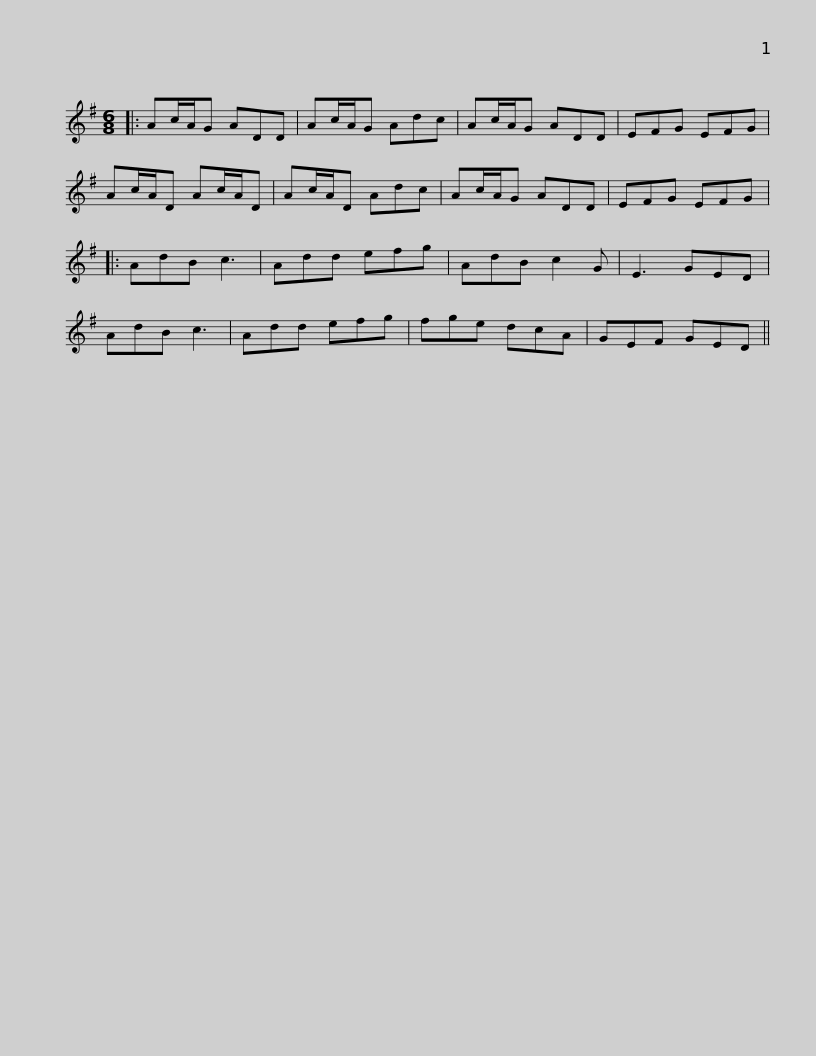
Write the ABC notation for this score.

X:1
L:1/8
M:6/8
I:linebreak $
K:G
V:1 treble
V:1
|: Ac/A/G ADD | Ac/A/G Adc | Ac/A/G ADD | EFG EFG | Ac/A/D Ac/A/D | %5
 Ac/A/D Adc |$ Ac/A/G ADD | EFG EFG |: AdB c3 | Add efg | %10
 AdB c2 G | E3 GED | AdB c3 | Add efg |$ fge dcA | %15
 GEF GED || %16
